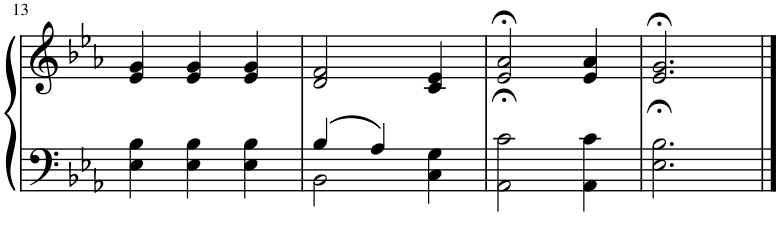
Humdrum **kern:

**kern	**kern
*part1	*part1
*staff2	*staff1
*I"Piano	*
*I'Pno.	*
!!LO:PB:g=z
*clefF4	*clefG2
*k[b-e-a-]	*k[b-e-a-]
*M3/4	*M3/4
=13	=13
4E-\ 4B-\	4e-/ 4g/
4E-\ 4B-\	4e-/ 4g/
4E-\ 4B-\	4e-/ 4g/
=14	=14
*^	*
4B-/	2BB-\	2d/ 2f/
4A-/	.	.
4ryy	4C\ 4G\	4c/ 4e-/
*v	*v	*
=15	=15
2AA-\;< 2c\;<	2e-/;< 2a-/;<
4AA-\ 4c\	4e-/ 4a-/
=16	=16
2.E-\;< 2.B-\;<	2.e-/;< 2.g/;<
==	==
*-	*-
